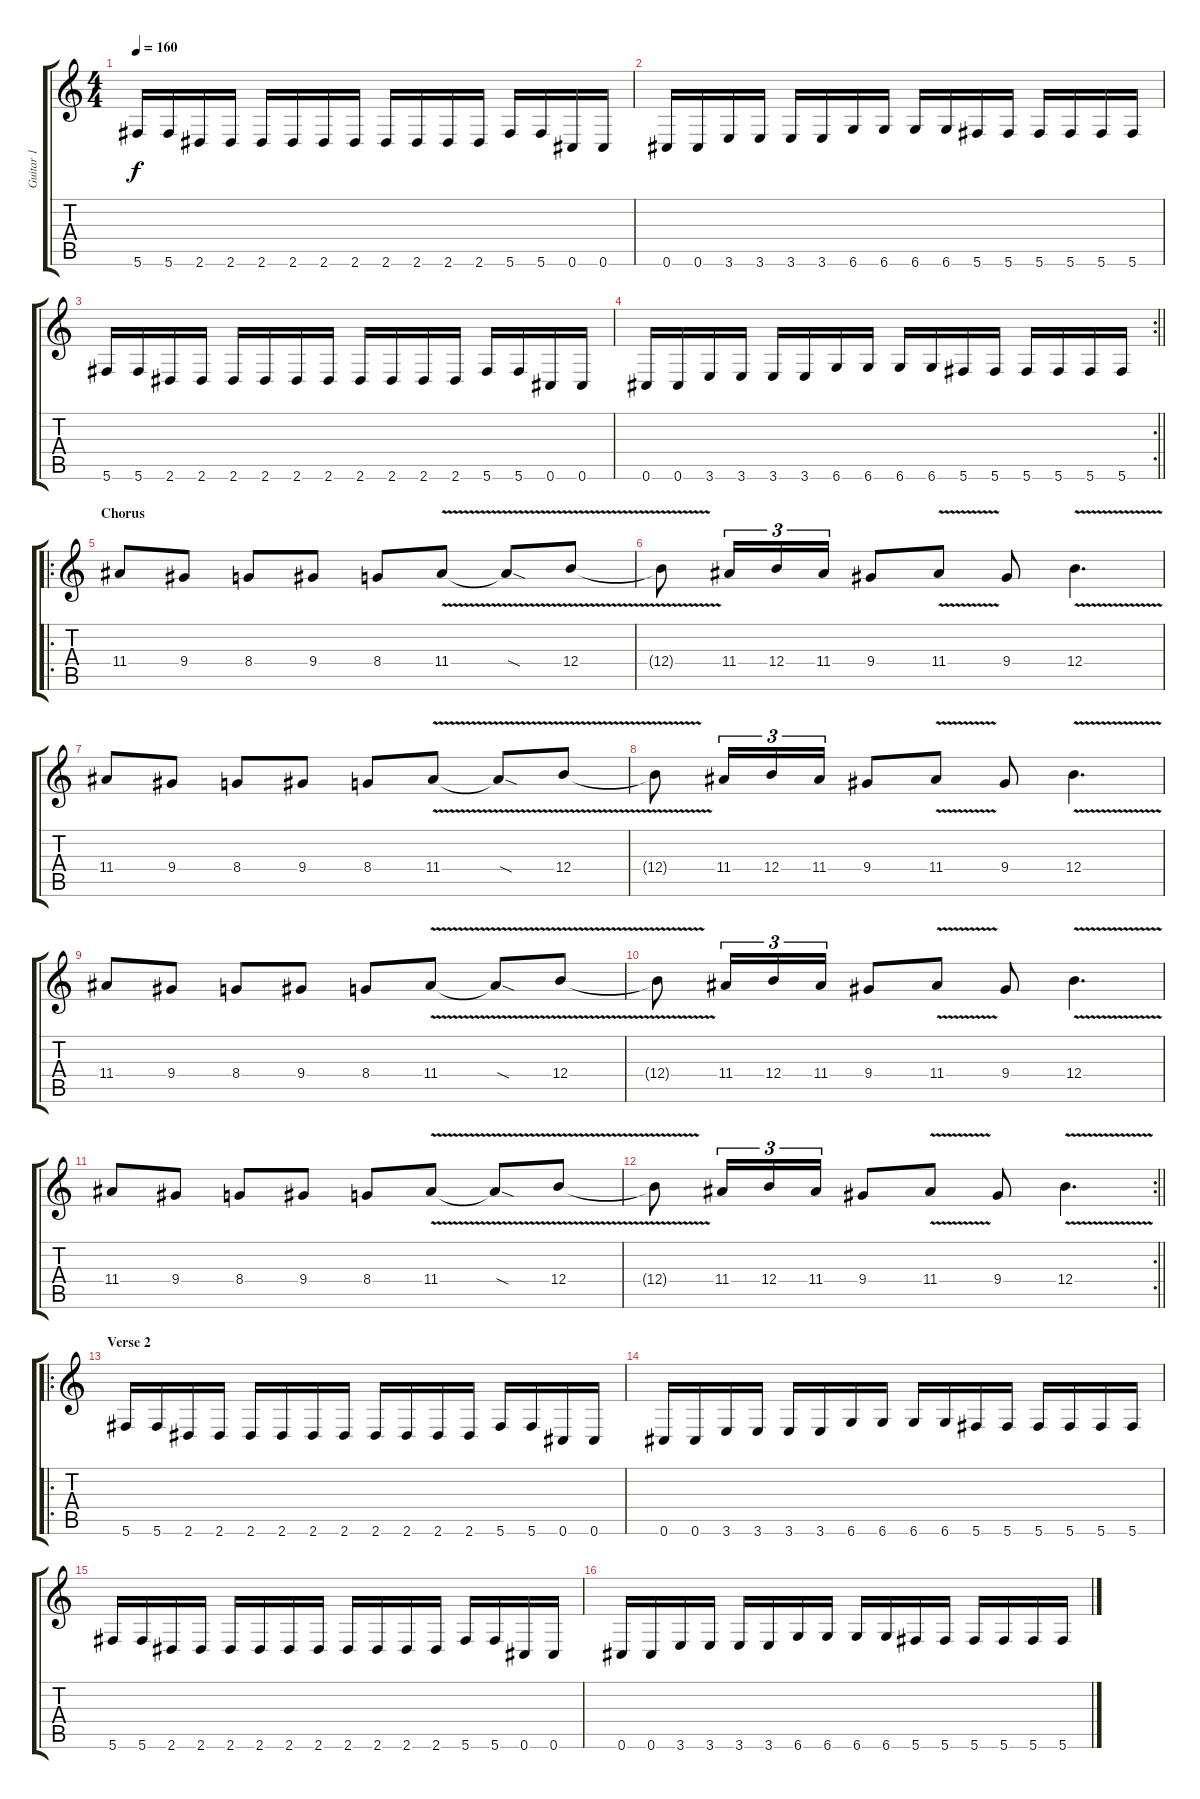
\track ("Guitar 1" "Guitar 1") {instrument distortionguitar}
\staff {score tabs}
\tuning (Db4 Ab3 E3 B2 Gb2 Db2) {hide}
\ts (4 4)
\tempo 160
\clef g2
\ks c
5.6.16{dy f} 5.6.16 2.6.16 2.6.16 2.6.16 2.6.16 2.6.16 2.6.16 2.6.16 2.6.16 2.6.16 2.6.16 5.6.16 5.6.16 0.6.16 0.6.16 |
0.6.16 0.6.16 3.6.16 3.6.16 3.6.16 3.6.16 6.6.16 6.6.16 6.6.16 6.6.16 5.6.16 5.6.16 5.6.16 5.6.16 5.6.16 5.6.16 |
5.6.16 5.6.16 2.6.16 2.6.16 2.6.16 2.6.16 2.6.16 2.6.16 2.6.16 2.6.16 2.6.16 2.6.16 5.6.16 5.6.16 0.6.16 0.6.16 |
\rc 2
\barLineRight lightlight
0.6.16 0.6.16 3.6.16 3.6.16 3.6.16 3.6.16 6.6.16 6.6.16 6.6.16 6.6.16 5.6.16 5.6.16 5.6.16 5.6.16 5.6.16 5.6.16 |
\ro
\section ("" "Chorus")
11.4.8 9.4.8 8.4.8 9.4.8 8.4.8 11.4{v}.8 11.4{sod t}.8 12.4{v}.8 |
12.4{t}.8 11.4.16{tu (3 2)} 12.4.16{tu (3 2)} 11.4.16{tu (3 2)} 9.4.8 11.4{v}.8 9.4.8 12.4{v}.4{d} |
11.4.8 9.4.8 8.4.8 9.4.8 8.4.8 11.4{v}.8 11.4{sod t}.8 12.4{v}.8 |
12.4{t}.8 11.4.16{tu (3 2)} 12.4.16{tu (3 2)} 11.4.16{tu (3 2)} 9.4.8 11.4{v}.8 9.4.8 12.4{v}.4{d} |
11.4.8 9.4.8 8.4.8 9.4.8 8.4.8 11.4{v}.8 11.4{sod t}.8 12.4{v}.8 |
12.4{t}.8 11.4.16{tu (3 2)} 12.4.16{tu (3 2)} 11.4.16{tu (3 2)} 9.4.8 11.4{v}.8 9.4.8 12.4{v}.4{d} |
11.4.8 9.4.8 8.4.8 9.4.8 8.4.8 11.4{v}.8 11.4{sod t}.8 12.4{v}.8 |
\rc 2
\barLineRight lightlight
12.4{t}.8 11.4.16{tu (3 2)} 12.4.16{tu (3 2)} 11.4.16{tu (3 2)} 9.4.8 11.4{v}.8 9.4.8 12.4{v}.4{d} |
\ro
\section ("" "Verse 2")
5.6.16 5.6.16 2.6.16 2.6.16 2.6.16 2.6.16 2.6.16 2.6.16 2.6.16 2.6.16 2.6.16 2.6.16 5.6.16 5.6.16 0.6.16 0.6.16 |
0.6.16 0.6.16 3.6.16 3.6.16 3.6.16 3.6.16 6.6.16 6.6.16 6.6.16 6.6.16 5.6.16 5.6.16 5.6.16 5.6.16 5.6.16 5.6.16 |
5.6.16 5.6.16 2.6.16 2.6.16 2.6.16 2.6.16 2.6.16 2.6.16 2.6.16 2.6.16 2.6.16 2.6.16 5.6.16 5.6.16 0.6.16 0.6.16 |
0.6.16 0.6.16 3.6.16 3.6.16 3.6.16 3.6.16 6.6.16 6.6.16 6.6.16 6.6.16 5.6.16 5.6.16 5.6.16 5.6.16 5.6.16 5.6.16
